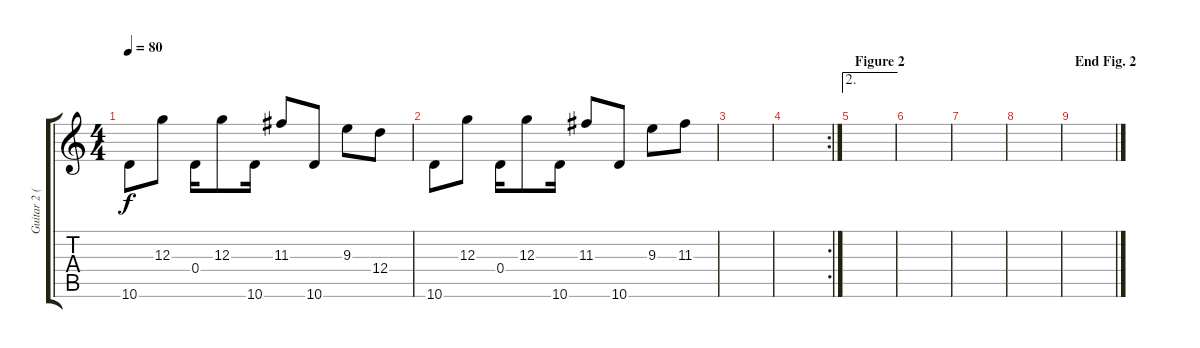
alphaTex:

\track ("Guitar 2 (Bass Arranged For Guitar)" "Guitar 2 (") {instrument electricbassfinger}
\staff {score tabs}
\tuning (E4 B3 G3 D3 A2 E2) {hide}
\ts (4 4)
\tempo 80
\clef g2
\ks c
10.6.8{dy f} 12.3.8 0.4.16 12.3.8 10.6.16 11.3.8 10.6.8 9.3.8 12.4.8 |
10.6.8{instrument electricbassfinger} 12.3.8 0.4.16 12.3.8 10.6.16 11.3.8 10.6.8 9.3.8 11.3.8 |
|
\rc 2
|
\ae 2
\section ("" "Figure 2")
|
|
|
|
\section ("" "End Fig. 2")
